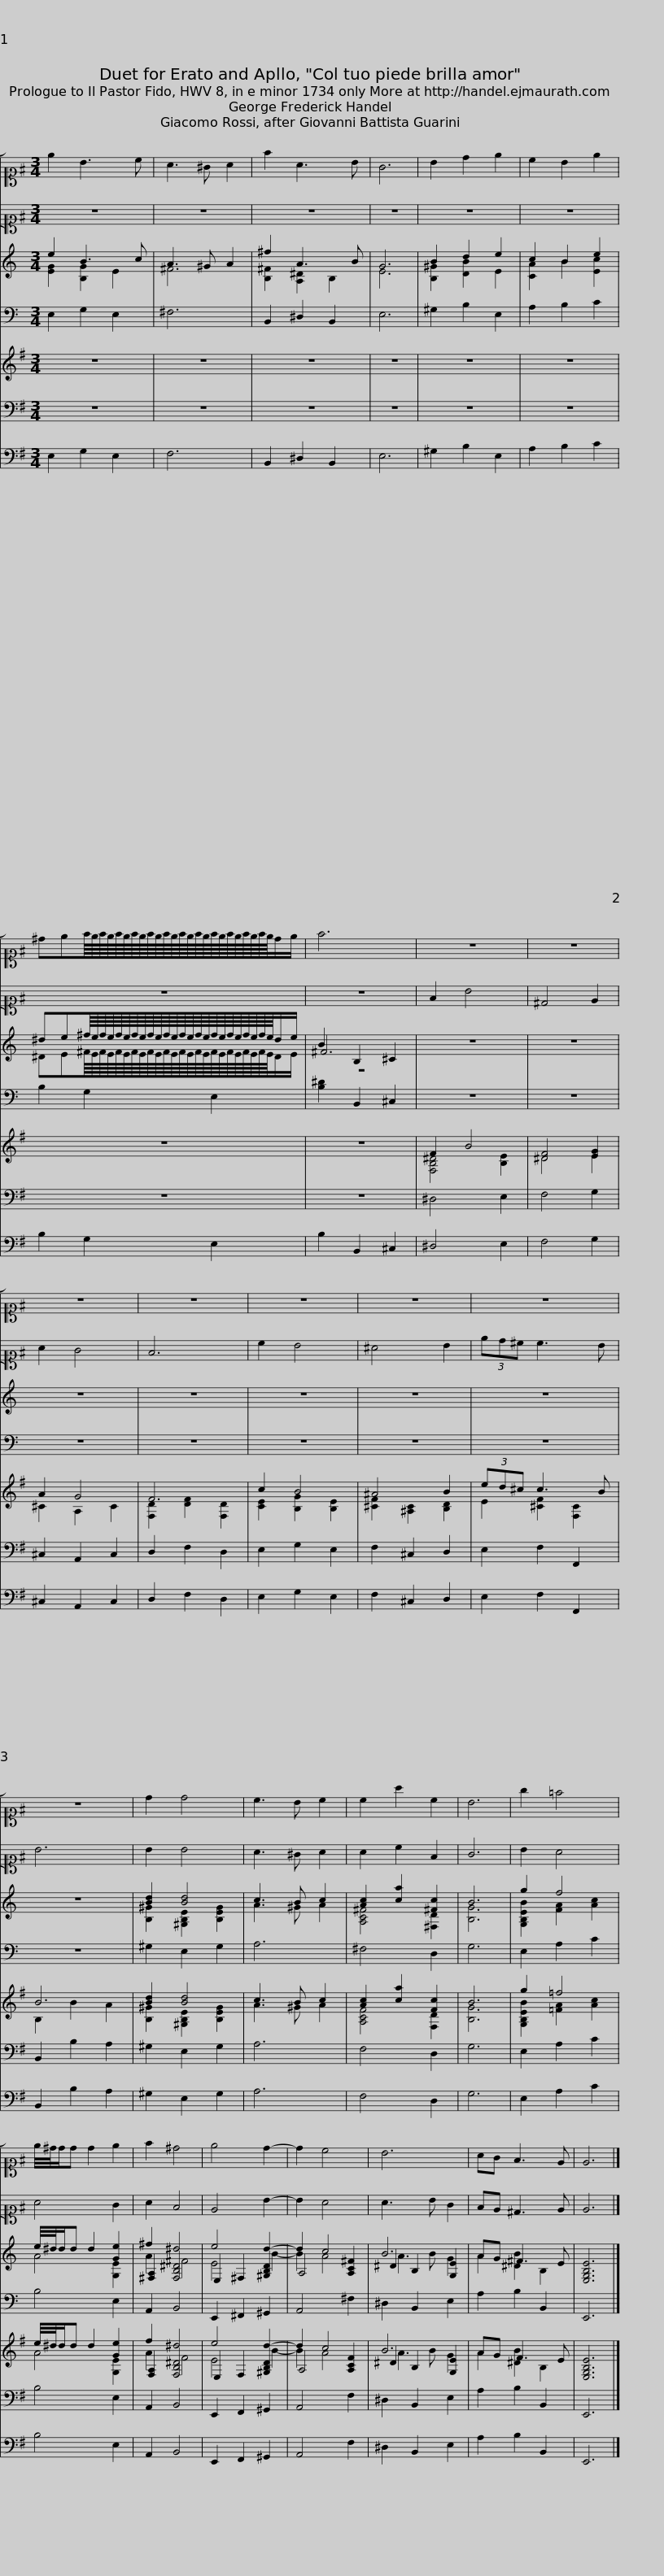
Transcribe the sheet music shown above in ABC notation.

X:1
%%score [ 1 2 ] { ( 3 4 6 7 ) | 5 } { ( 8 10 11 12 ) | 9 } 13
L:1/8
M:3/4
I:linebreak $
K:G
V:1 alto1
V:2 alto1
V:3 treble
V:4 treble
V:6 treble
V:7 treble
V:5 bass
V:8 treble
V:10 treble
V:11 treble
V:12 treble
V:9 bass
V:13 bass
V:1
 e2 B3 c | A3 ^G A2 | f2 A3 B | G6 | B2 d2 e2 | %5
 c2 B2 e2 |$ ^def/8e/8f/8e/8f/8e/8f/8e/8f/8e/8f/8e/8f/8e/8f/8e/8f/8e/8f/8e/8f/8e/8f/8e/8d/e/ | f6 | z6 |$ z6 | %10
 z6 | z6 | z6 | z6 | z6 | %15
 z6 | d2 d4 | c3 B c2 |$ c2 a2 c2 | B6 | %20
 g2 =f4 | e/4^d/4d/d d2 e2 | f2 ^d4 | e4 d2- | d2 c4 | %25
 B6 | AG F3 E | E6 |] %28
V:2
 z6 | z6 | z6 | z6 | z6 | %5
 z6 |$ z6 | z6 | F2 B4 |$ ^D4 E2 | %10
 A2 G4 | F6 | c2 B4 | ^A4 B2 | (3ed^c c3 B | %15
 B6 | B2 B4 | A3 ^G A2 |$ A2 c2 F2 | G6 | %20
 B2 A4 | A4 G2 | A2 F4 | E4 B2- | B2 A4 | %25
 A3 B G2 | FE ^D3 E | E6 |] %28
V:3
[K:C] e2 B3 c | A3 ^G A2 | ^f2 A3 B | G6 | B2 d2 e2 | %5
 c2 B2 e2 |$ ^de^f/8e/8f/8e/8f/8e/8f/8e/8f/8e/8f/8e/8f/8e/8f/8e/8f/8e/8f/8e/8f/8e/8f/8e/8d/e/ | B2 B,2 ^C2 | z6 |$ z6 | %10
 z6 | z6 | z6 | z6 | z6 | %15
 z6 | [Bd]2 [Bd]4 | c3 B c2 |$ [Ac]2 [ca]2 [^Fc]2 | B6 | %20
 g2 f4 | e/4^d/4d/d d2 [Ge]2 | ^f2 ^d4 | e4 d2- | d2 c4 | %25
 B6 | AG ^F3 E | [E,G,B,E]6 |] %28
V:4
[K:C] [EG]2 [B,G]2 E2 | ^F6 | [B,^F]2 [A,^D]2 B,2 | E6 | [B,^G]2 [DB]2 E2 | %5
 [CA]2 B2 [Ec]2 |$ ^DE^F/8E/8F/8E/8F/8E/8F/8E/8F/8E/8F/8E/8F/8E/8F/8E/8F/8E/8F/8E/8F/8E/8F/8E/8D/E/ | ^F6 | x6 |$ x6 | %10
 x6 | x6 | x6 | x6 | x6 | %15
 x6 | [B,^G]2 [^G,B,E]2 [B,EG]2 | A3 ^G A2 |$ [A,C^F]4 [^F,D]2 | [B,G]6 | %20
 [G,B,EB]2 [FA]2 [Ac]2 | x6 | x6 | x6 | x6 | %25
 ^D2 B,2 [G,E]2 | A2 [^DB]2 B,2 | x6 |] %28
V:5
[K:C] E,2 G,2 E,2 | ^F,6 | B,,2 ^D,2 B,,2 | E,6 | ^G,2 B,2 E,2 | %5
 A,2 B,2 C2 |$ B,2 G,2 E,2 | [B,^D]2 B,,2 ^C,2 | z6 |$ z6 | %10
 z6 | z6 | z6 | z6 | z6 | %15
 z6 | ^G,2 E,2 G,2 | A,6 |$ ^F,4 D,2 | G,6 | %20
 E,2 A,2 C2 | B,4 E,2 | A,,2 B,,4 | E,,2 ^F,,2 ^G,,2 | A,,4 ^F,2 | %25
 ^D,2 B,,2 E,2 | A,2 B,2 B,,2 | E,,6 |] %28
V:6
[K:C] x6 | x6 | x6 | x6 | x6 | %5
 x6 |$ x6 | z6 | x6 |$ x6 | %10
 x6 | x6 | x6 | x6 | x6 | %15
 x6 | x6 | x6 |$ x6 | x6 | %20
 x6 | A4 [G,E]2 | [^F,A,]2 [F,B,^D]4 | E,2 ^F,2 [^G,B,D]2 | A,4 [A,C^F]2 | %25
 A3 B G2 | x6 | x6 |] %28
V:7
[K:C] x6 | x6 | x6 | x6 | x6 | %5
 x6 |$ x6 | x6 | x6 |$ x6 | %10
 x6 | x6 | x6 | x6 | x6 | %15
 x6 | x6 | x6 |$ x6 | x6 | %20
 x6 | x6 | A2 ^F4 | E4 B2- | B2 A4 | %25
 x6 | x6 | x6 |] %28
V:8
 z6 | z6 | z6 | z6 | z6 | %5
 z6 |$ z6 | z6 | F2 B4 |$ [^DF]4 [EG]2 | %10
 A2 G4 | F6 | c2 B4 | ^A4 B2 | (3ed^c c3 B | %15
 B6 | [Bd]2 [Bd]4 | c3 B c2 |$ [Ac]2 [ca]2 [Fc]2 | B6 | %20
 g2 =f4 | e/4^d/4d/d d2 [Ge]2 | f2 ^d4 | e4 d2- | d2 c4 | %25
 B6 | AG F3 E | [E,G,B,E]6 |] %28
V:9
 z6 | z6 | z6 | z6 | z6 | %5
 z6 |$ z6 | z6 | ^D,4 E,2 |$ F,4 G,2 | %10
 ^C,2 A,,2 C,2 | D,2 F,2 D,2 | E,2 G,2 E,2 | F,2 ^C,2 D,2 | E,2 F,2 F,,2 | %15
 B,,2 B,2 A,2 | ^G,2 E,2 G,2 | A,6 |$ F,4 D,2 | G,6 | %20
 E,2 A,2 C2 | B,4 E,2 | A,,2 B,,4 | E,,2 F,,2 ^G,,2 | A,,4 F,2 | %25
 ^D,2 B,,2 E,2 | A,2 B,2 B,,2 | E,,6 |] %28
V:10
 x6 | x6 | x6 | x6 | x6 | %5
 x6 |$ x6 | x6 | [F,B,^D]4 [B,E]2 |$ ^D4 E2 | %10
 ^C2 A,2 C2 | [F,D]2 [DF]2 [F,D]2 | [CE]2 [B,G]2 [B,E]2 | [^CF]2 [^A,C]2 [B,D]2 | E2 [^CF]2 [F,C]2 | %15
 B,2 B2 A2 | [B,^G]2 [^G,B,E]2 [B,EG]2 | A3 ^G A2 |$ [A,CF]4 [F,D]2 | [B,G]6 | %20
 [G,B,EB]2 [=FA]2 [Ac]2 | x6 | x6 | x6 | x6 | %25
 ^D2 B,2 [G,E]2 | A2 [^DB]2 B,2 | x6 |] %28
V:11
 x6 | x6 | x6 | x6 | x6 | %5
 x6 |$ x6 | x6 | x6 |$ x6 | %10
 x6 | x6 | x6 | x6 | x6 | %15
 x6 | x6 | x6 |$ x6 | x6 | %20
 x6 | A4 [G,E]2 | [F,A,]2 [F,B,^D]4 | E,2 F,2 [^G,B,D]2 | A,4 [A,CF]2 | %25
 A3 B G2 | x6 | x6 |] %28
V:12
 x6 | x6 | x6 | x6 | x6 | %5
 x6 |$ x6 | x6 | x6 |$ x6 | %10
 x6 | x6 | x6 | x6 | x6 | %15
 x6 | x6 | x6 |$ x6 | x6 | %20
 x6 | x6 | A2 F4 | E4 B2- | B2 A4 | %25
 x6 | x6 | x6 |] %28
V:13
 E,2 G,2 E,2 | F,6 | B,,2 ^D,2 B,,2 | E,6 | ^G,2 B,2 E,2 | %5
 A,2 B,2 C2 |$ B,2 G,2 E,2 | B,2 B,,2 ^C,2 | ^D,4 E,2 |$ F,4 G,2 | %10
 ^C,2 A,,2 C,2 | D,2 F,2 D,2 | E,2 G,2 E,2 | F,2 ^C,2 D,2 | E,2 F,2 F,,2 | %15
 B,,2 B,2 A,2 | ^G,2 E,2 G,2 | A,6 |$ F,4 D,2 | G,6 | %20
 E,2 A,2 C2 | B,4 E,2 | A,,2 B,,4 | E,,2 F,,2 ^G,,2 | A,,4 F,2 | %25
 ^D,2 B,,2 E,2 | A,2 B,2 B,,2 | E,,6 |] %28
